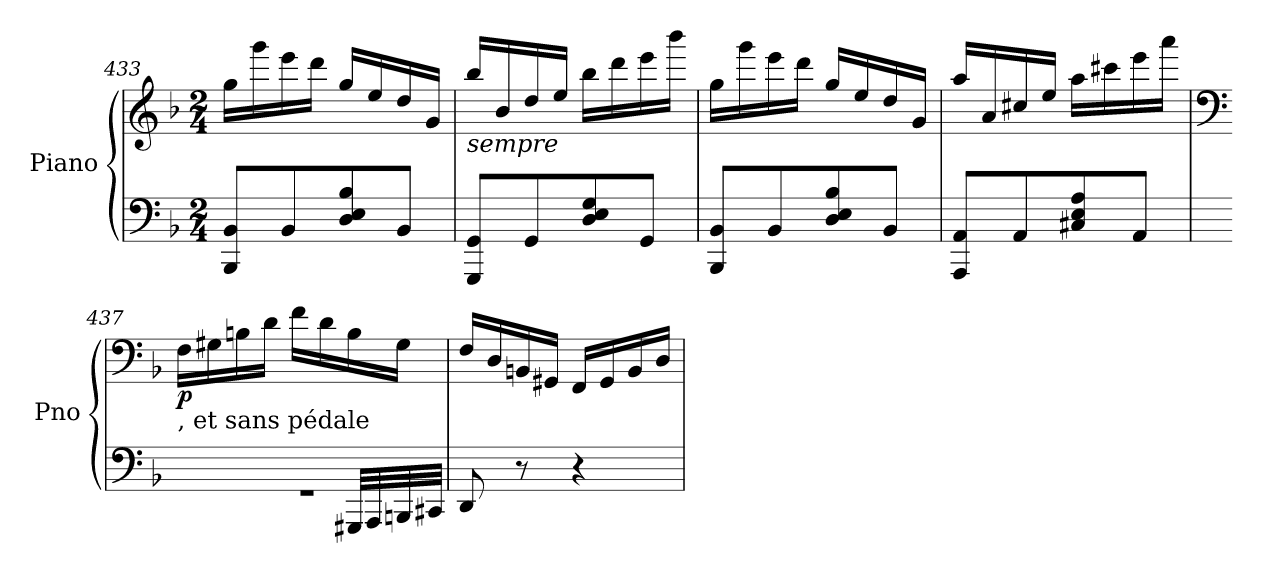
**kern	**kern	**dynam
*part1	*part1	*part1
*staff2	*staff1	*staff1/2
*I"Piano	*	*
*I'Pno	*	*
*clefF4	*clefG2	*
*k[b-]	*k[b-]	*
*M2/4	*M2/4	*
=433	=433	=433
8BBB-/ 8BB-/L	16gg\LL	.
.	16ggg\	.
8BB-/	16eee\	.
.	16ddd\JJ	.
8D/ 8E/ 8B-/	16gg/LL	.
.	16ee/	.
8BB-/J	16dd/	.
.	16g/JJ	.
!!LO:LB:g=z
=434	=434	=434
!	!LO:TX:b:i:t=sempre	!
8GGG/ 8GG/L	16bb-/LL	.
.	16b-/	.
8GG/	16dd/	.
.	16ee/JJ	.
8D/ 8E/ 8G/	16bb-\LL	.
.	16ddd\	.
8GG/J	16eee\	.
.	16bbb-\JJ	.
=435	=435	=435
8BBB-/ 8BB-/L	16gg\LL	.
.	16ggg\	.
8BB-/	16eee\	.
.	16ddd\JJ	.
8D/ 8E/ 8B-/	16gg/LL	.
.	16ee/	.
8BB-/J	16dd/	.
.	16g/JJ	.
=436	=436	=436
8AAA/ 8AA/L	16aa/LL	.
.	16a/	.
8AA/	16cc#X/	.
.	16ee/JJ	.
8C#X/ 8E/ 8A/	16aa\LL	.
.	16ccc#X\	.
8AA/J	16eee\	.
.	16aaa\JJ	.
=437	=437	=437
*	*clefF4	*
*^	*	*
!	!	!LO:TX:b:t=, et sans pédale	!
!	!	!	!LO:DY:b
2rGG	4.ryy	16F\LL	p
.	.	16G#X\	.
.	.	16Bn\	.
.	.	16d\JJ	.
.	.	16f\LL	.
.	.	16d\	.
.	32GGG#X/LLL	16B\	.
.	32AAA/	.	.
.	32BBBn/	16G#\JJ	.
.	32CC#X/JJJ	.	.
*v	*v	*	*
=438	=438	=438
8DD/	16F/LL	.
.	16D/	.
8r	16BBn/	.
.	16GG#X/JJ	.
4r	16FF/LL	.
.	16GG#/	.
.	16BB/	.
.	16D/JJ	.
=	=	=
*-	*-	*-
